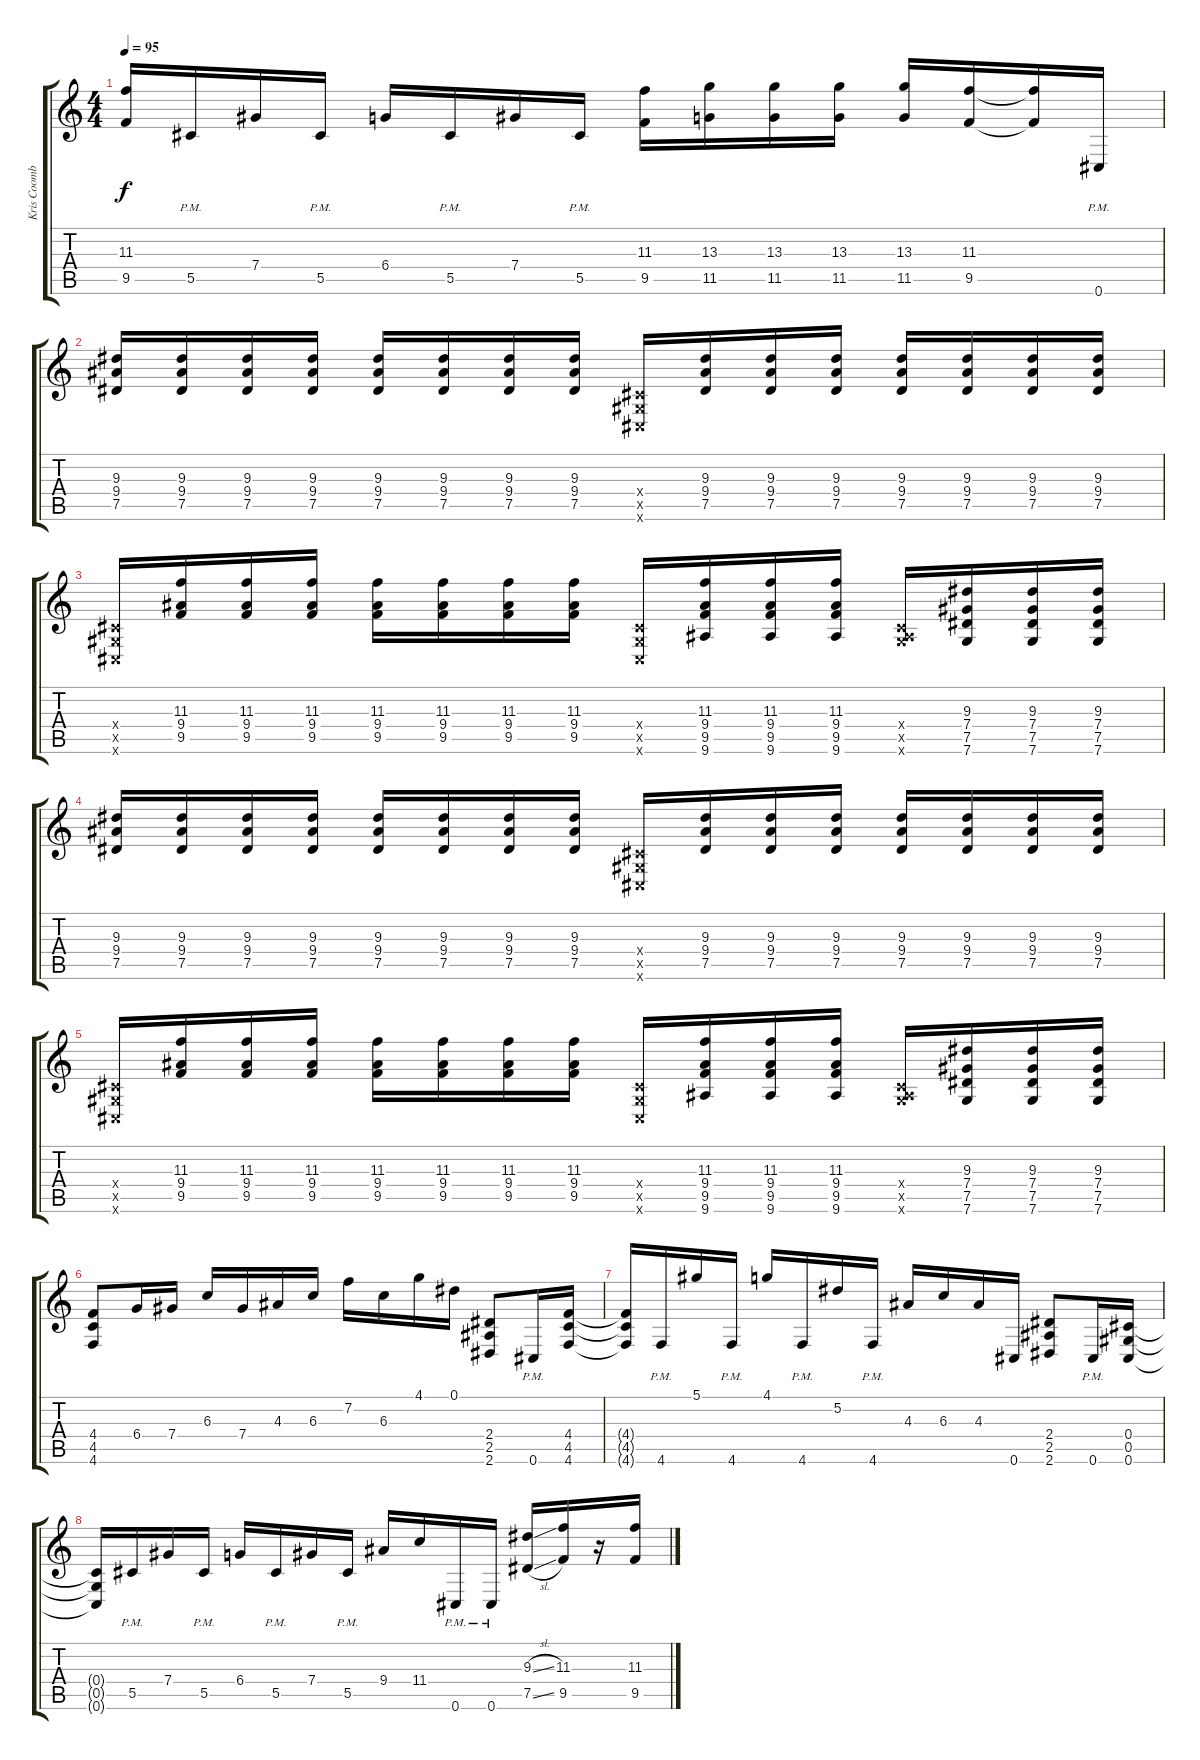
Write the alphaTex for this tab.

\track ("Kris Coombs" "Kris Coomb") {instrument distortionguitar}
\staff {score tabs}
\tuning (Eb4 Bb3 Gb3 Db3 Ab2 Db2) {hide}
\ts (4 4)
\tempo 95
\clef g2
\ks c
(11.3{t} 9.5{t}).16{dy f} 5.5{pm}.16 7.4.16 5.5{pm}.16 6.4.16 5.5{pm}.16 7.4.16 5.5{pm}.16 (11.3 9.5).16 (13.3 11.5).16 (13.3 11.5).16 (13.3 11.5).16 (13.3 11.5).16 (11.3 9.5).16 (11.3{t} 9.5{t}).16 0.6{pm}.16 |
(9.3 9.4 7.5).16 (9.3 9.4 7.5).16 (9.3 9.4 7.5).16 (9.3 9.4 7.5).16 (9.3 9.4 7.5).16 (9.3 9.4 7.5).16 (9.3 9.4 7.5).16 (9.3 9.4 7.5).16 (0.4{x} 0.5{x} 0.6{x}).16 (9.3 9.4 7.5).16 (9.3 9.4 7.5).16 (9.3 9.4 7.5).16 (9.3 9.4 7.5).16 (9.3 9.4 7.5).16 (9.3 9.4 7.5).16 (9.3 9.4 7.5).16 |
(0.4{x} 0.5{x} 0.6{x}).16 (11.3 9.4 9.5).16 (11.3 9.4 9.5).16 (11.3 9.4 9.5).16 (11.3 9.4 9.5).16 (11.3 9.4 9.5).16 (11.3 9.4 9.5).16 (11.3 9.4 9.5).16 (0.4{x} 0.5{x} 0.6{x}).16 (11.3 9.4 9.5 9.6).16 (11.3 9.4 9.5 9.6).16 (11.3 9.4 9.5 9.6).16 (0.4{x} 0.5{x} 9.6{x}).16 (9.3 7.4 7.5 7.6).16 (9.3 7.4 7.5 7.6).16 (9.3 7.4 7.5 7.6).16 |
(9.3 9.4 7.5).16 (9.3 9.4 7.5).16 (9.3 9.4 7.5).16 (9.3 9.4 7.5).16 (9.3 9.4 7.5).16 (9.3 9.4 7.5).16 (9.3 9.4 7.5).16 (9.3 9.4 7.5).16 (0.4{x} 0.5{x} 0.6{x}).16 (9.3 9.4 7.5).16 (9.3 9.4 7.5).16 (9.3 9.4 7.5).16 (9.3 9.4 7.5).16 (9.3 9.4 7.5).16 (9.3 9.4 7.5).16 (9.3 9.4 7.5).16 |
(0.4{x} 0.5{x} 0.6{x}).16 (11.3 9.4 9.5).16 (11.3 9.4 9.5).16 (11.3 9.4 9.5).16 (11.3 9.4 9.5).16 (11.3 9.4 9.5).16 (11.3 9.4 9.5).16 (11.3 9.4 9.5).16 (0.4{x} 0.5{x} 0.6{x}).16 (11.3 9.4 9.5 9.6).16 (11.3 9.4 9.5 9.6).16 (11.3 9.4 9.5 9.6).16 (0.4{x} 0.5{x} 9.6{x}).16 (9.3 7.4 7.5 7.6).16 (9.3 7.4 7.5 7.6).16 (9.3 7.4 7.5 7.6).16 |
(4.4 4.5 4.6).8 6.4.16 7.4.16 6.3.16 7.4.16 4.3.16 6.3.16 7.2.16 6.3.16 4.1.16 0.1.16 (2.4 2.5 2.6).8 0.6{pm}.16 (4.4 4.5 4.6).16 |
(4.4{t} 4.5{t} 4.6{t}).16 4.6{pm}.16 5.1.16 4.6{pm}.16 4.1.16 4.6{pm}.16 5.2.16 4.6{pm}.16 4.3.16 6.3.16 4.3.16 0.6.16 (2.4 2.5 2.6).8 0.6{pm}.16 (0.4 0.5 0.6).16 |
(0.4{t} 0.5{t} 0.6{t}).16 5.5{pm}.16 7.4.16 5.5{pm}.16 6.4.16 5.5{pm}.16 7.4.16 5.5{pm}.16 9.4.16 11.4.16 0.6{pm}.16 0.6{pm}.16 (9.3{sl} 7.5{sl}).16 (11.3 9.5).16 r.16 (11.3 9.5).16
